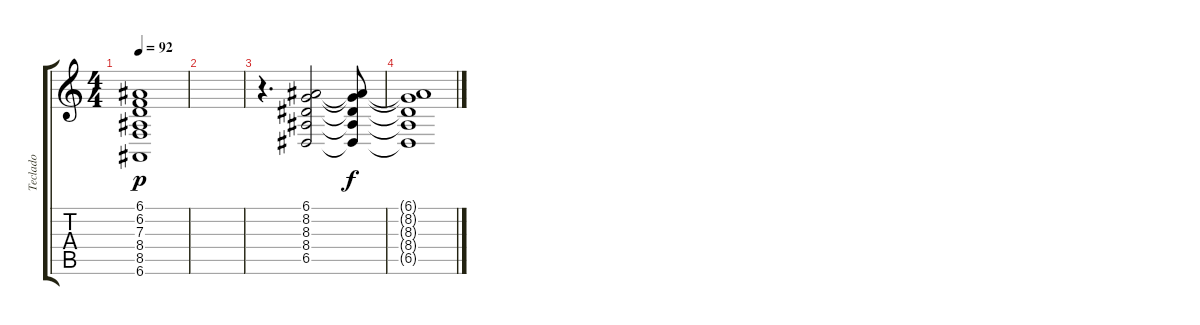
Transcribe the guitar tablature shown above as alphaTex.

\track ("Teclado" "Teclado") {instrument stringensemble1}
\staff {score tabs}
\tuning (E4 B3 G3 D3 A2 E2) {hide}
\ts (4 4)
\tempo 92
\clef g2
\ks c
(6.1 6.2 7.3 8.4 8.5 6.6).1{dy p} |
|
r.4{d} (6.1 8.2 8.3 8.4 6.5).2{volume 0} (6.1{t} 8.2{t} 8.3{t} 8.4{t} 6.5{t}).8{dy f} |
(6.1{t} 8.2{t} 8.3{t} 8.4{t} 6.5{t}).1
